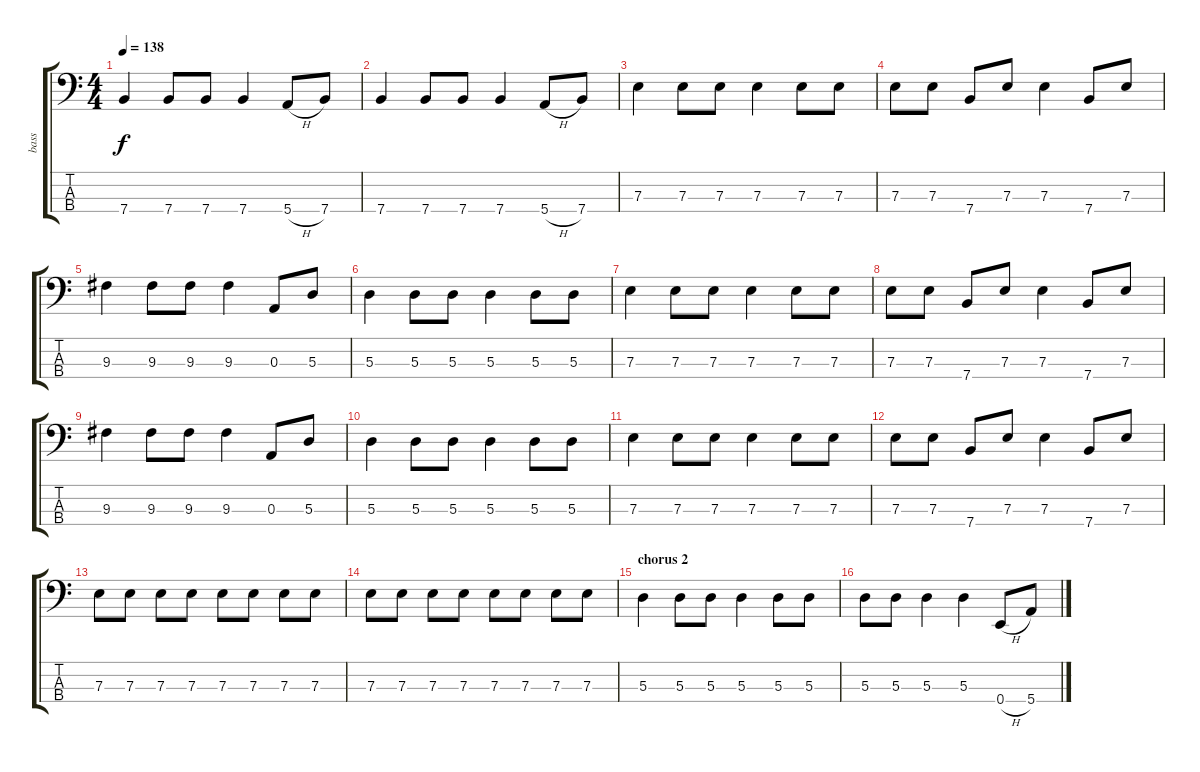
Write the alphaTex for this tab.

\track ("bass" "bass") {instrument electricbassfinger}
\staff {score tabs}
\tuning (G2 D2 A1 E1) {hide}
\ts (4 4)
\tempo 138
\clef f4
\ks c
7.4.4{dy f} 7.4.8 7.4.8 7.4.4 5.4{h}.8 7.4.8 |
7.4.4 7.4.8 7.4.8 7.4.4 5.4{h}.8 7.4.8 |
7.3.4 7.3.8 7.3.8 7.3.4 7.3.8 7.3.8 |
7.3.8 7.3.8 7.4.8 7.3.8 7.3.4 7.4.8 7.3.8 |
9.3.4 9.3.8 9.3.8 9.3.4 0.3.8 5.3.8 |
5.3.4 5.3.8 5.3.8 5.3.4 5.3.8 5.3.8 |
7.3.4 7.3.8 7.3.8 7.3.4 7.3.8 7.3.8 |
7.3.8 7.3.8 7.4.8 7.3.8 7.3.4 7.4.8 7.3.8 |
9.3.4 9.3.8 9.3.8 9.3.4 0.3.8 5.3.8 |
5.3.4 5.3.8 5.3.8 5.3.4 5.3.8 5.3.8 |
7.3.4 7.3.8 7.3.8 7.3.4 7.3.8 7.3.8 |
7.3.8 7.3.8 7.4.8 7.3.8 7.3.4 7.4.8 7.3.8 |
7.3.8 7.3.8 7.3.8 7.3.8 7.3.8 7.3.8 7.3.8 7.3.8 |
7.3.8 7.3.8 7.3.8 7.3.8 7.3.8 7.3.8 7.3.8 7.3.8 |
\section ("" "chorus 2")
5.3.4 5.3.8 5.3.8 5.3.4 5.3.8 5.3.8 |
5.3.8 5.3.8 5.3.4 5.3.4 0.4{h}.8 5.4.8
